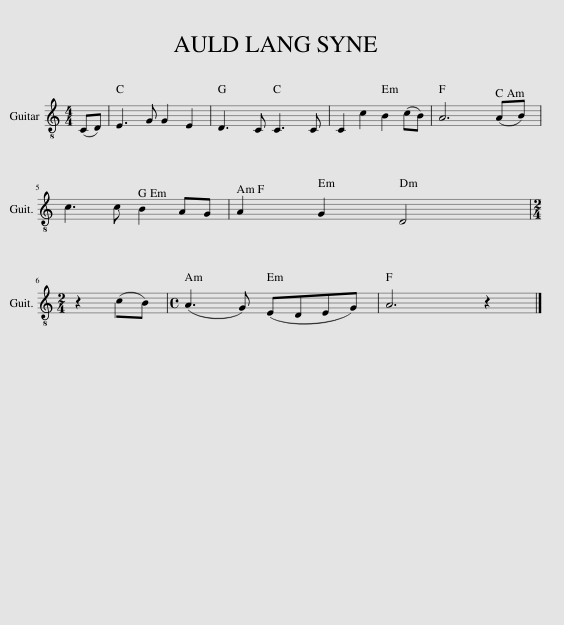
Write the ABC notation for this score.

X:1
L:1/8
M:4/4
I:linebreak $
K:C
V:1 treble-8
V:1
 (CD) | E3 G G2 E2 | D3 C C3 C | C2 c2 B2 (cB) | A6 (AB) |$ %5
 c3 c B2 AG | A2 G2 D4 |$[M:2/4] z2 (cB) |[M:4/4] (A3 G) (ED)EG | A6 z2 |] %10
